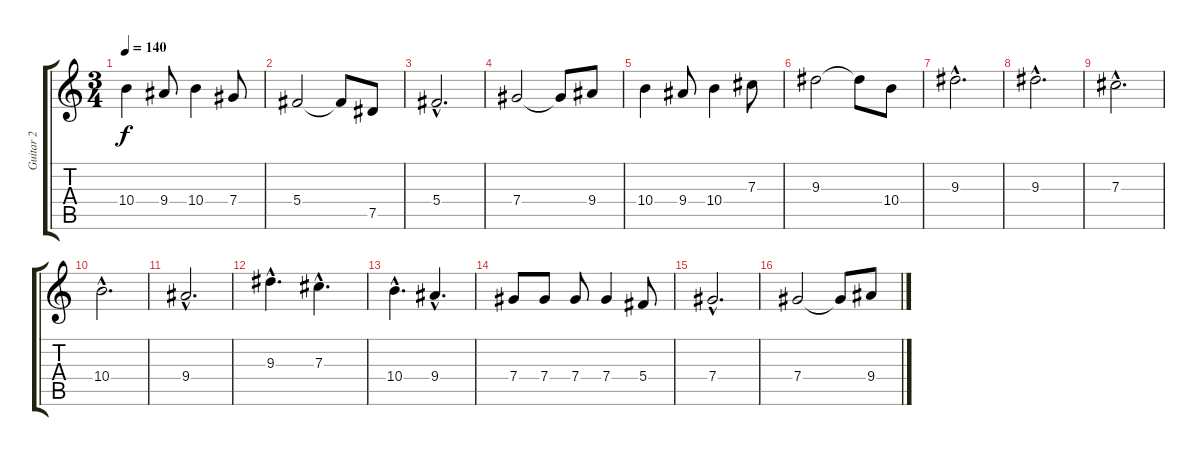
\track ("Guitar 2" "Guitar 2") {instrument overdrivenguitar}
\staff {score tabs}
\tuning (Eb4 Bb3 Gb3 Db3 Ab2 Eb2) {hide}
\ts (3 4)
\tempo 140
\clef g2
\ks c
10.4.4{dy f} 9.4.8 10.4.4 7.4.8 |
5.4.2 5.4{t}.8 7.5.8 |
5.4{hac}.2{d} |
7.4.2 7.4{t}.8 9.4.8 |
10.4.4 9.4.8 10.4.4 7.3.8 |
9.3.2 9.3{t}.8 10.4.8 |
9.3{hac}.2{d} |
9.3{hac}.2{d} |
7.3{hac}.2{d} |
10.4{hac}.2{d} |
9.4{hac}.2{d} |
9.3{hac}.4{d} 7.3{hac}.4{d} |
10.4{hac}.4{d} 9.4{hac}.4{d} |
7.4.8 7.4.8 7.4.8 7.4.4 5.4.8 |
7.4{hac}.2{d} |
7.4.2 7.4{t}.8 9.4.8
